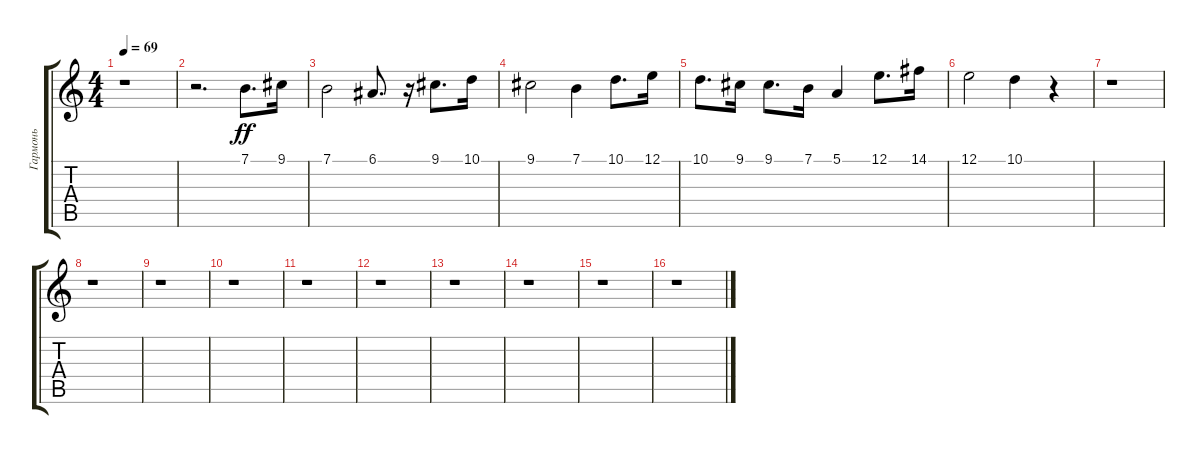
\track ("Гармонь" "Гармонь") {instrument harmonica}
\staff {score tabs}
\tuning (E4 B3 G3 D3 A2 E2) {hide}
\ts (4 4)
\tempo 69
\clef g2
\ks c
r.1{dy ff} |
r.2{d} 7.1.8{d} 9.1.16 |
7.1.2 6.1.8{d} r.16 9.1.8{d} 10.1.16 |
9.1.2 7.1.4 10.1.8{d} 12.1.16 |
10.1.8{d} 9.1.16 9.1.8{d} 7.1.16 5.1.4 12.1.8{d} 14.1.16 |
12.1.2 10.1.4 r.4 |
r.1 |
r.1 |
r.1 |
r.1 |
r.1 |
r.1 |
r.1 |
r.1 |
r.1 |
r.1
